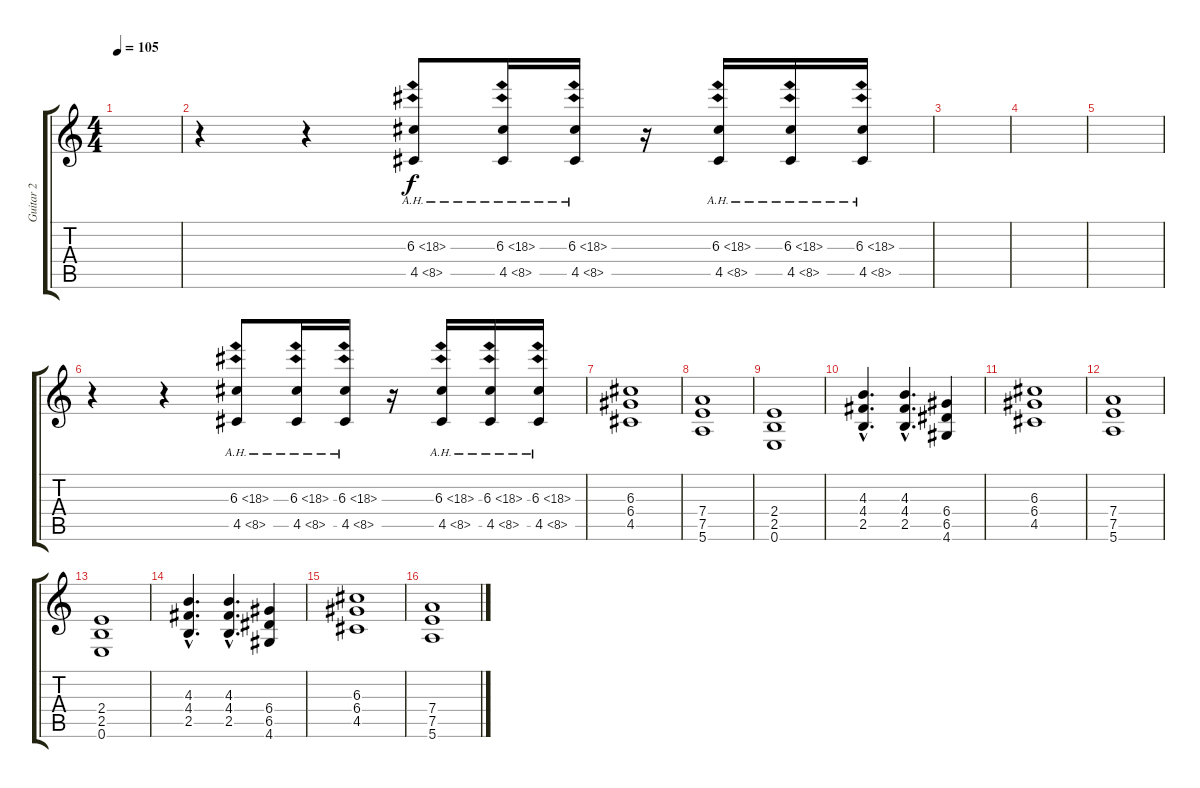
\track ("Guitar 2" "Guitar 2") {instrument distortionguitar}
\staff {score tabs}
\tuning (E4 B3 G3 D3 A2 E2) {hide}
\ts (4 4)
\tempo 105
\clef g2
\ks c
|
r.4 r.4 (6.3{ah 12} 4.5{ah 4}).8 (6.3{ah 12} 4.5{ah 4}).16 (6.3{ah 12} 4.5{ah 4}).16 r.16 (6.3{ah 12} 4.5{ah 4}).16 (6.3{ah 12} 4.5{ah 4}).16 (6.3{ah 12} 4.5{ah 4}).16 |
|
|
|
r.4 r.4 (6.3{ah 12} 4.5{ah 4}).8 (6.3{ah 12} 4.5{ah 4}).16 (6.3{ah 12} 4.5{ah 4}).16 r.16 (6.3{ah 12} 4.5{ah 4}).16 (6.3{ah 12} 4.5{ah 4}).16 (6.3{ah 12} 4.5{ah 4}).16 |
(6.3 6.4 4.5).1 |
(7.4 7.5 5.6).1 |
(2.4 2.5 0.6).1 |
(4.3{hac} 4.4{hac} 2.5{hac}).4{d} (4.3{hac} 4.4{hac} 2.5{hac}).4{d} (6.4 6.5 4.6).4 |
(6.3 6.4 4.5).1 |
(7.4 7.5 5.6).1 |
(2.4 2.5 0.6).1 |
(4.3{hac} 4.4{hac} 2.5{hac}).4{d} (4.3{hac} 4.4{hac} 2.5{hac}).4{d} (6.4 6.5 4.6).4 |
(6.3 6.4 4.5).1 |
(7.4 7.5 5.6).1
